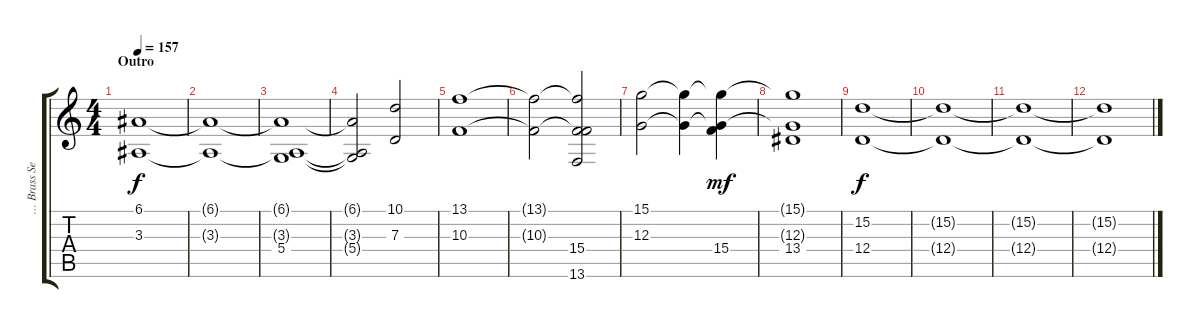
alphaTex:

\track ("… Brass Section …" "… Brass Se") {instrument stringensemble1}
\staff {score tabs}
\tuning (E4 B3 G3 D3 A2 E2) {hide}
\ts (4 4)
\section ("" "Outro")
\tempo 157
\clef g2
\ks c
(6.1 3.3).1{dy f} |
(6.1{t} 3.3{t}).1 |
(6.1{t} 3.3{t} 5.4).1 |
(6.1{t} 3.3{t} 5.4{t}).2 (10.1 7.3).2 |
(13.1 10.3).1 |
(13.1{t} 10.3{t}).2 (13.1{t} 10.3{t} 15.4 13.6).2 |
(15.1 12.3).2 (15.1{t} 12.3{t}).4 (15.1{t} 12.3{t} 15.4).4{dy mf} |
(15.1{t} 12.3{t} 13.4).1 |
(15.2 12.4).1{dy f volume 0} |
(15.2{t} 12.4{t}).1 |
(15.2{t} 12.4{t}).1 |
(15.2{t} 12.4{t}).1
